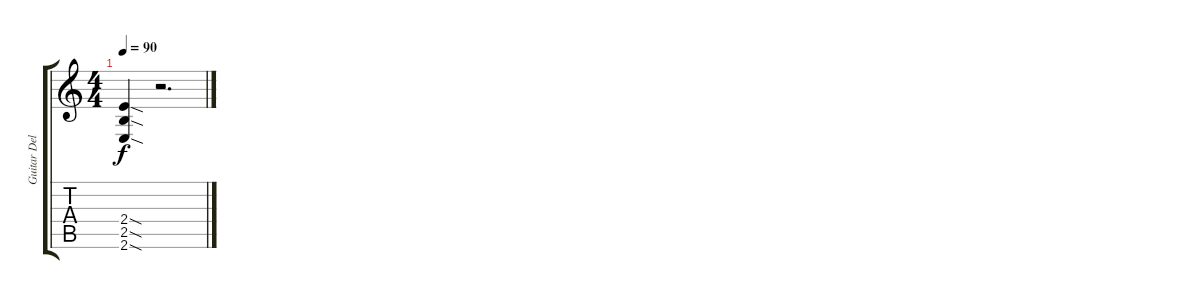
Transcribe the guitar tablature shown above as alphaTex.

\track ("Guitar Delay" "Guitar Del") {instrument distortionguitar}
\staff {score tabs}
\tuning (E4 B3 G3 D3 A2 D2) {hide}
\ts (4 4)
\tempo 90
\clef g2
\ks c
(2.4{sod t} 2.5{sod t} 2.6{sod t}).4{dy f} r.2{d}
